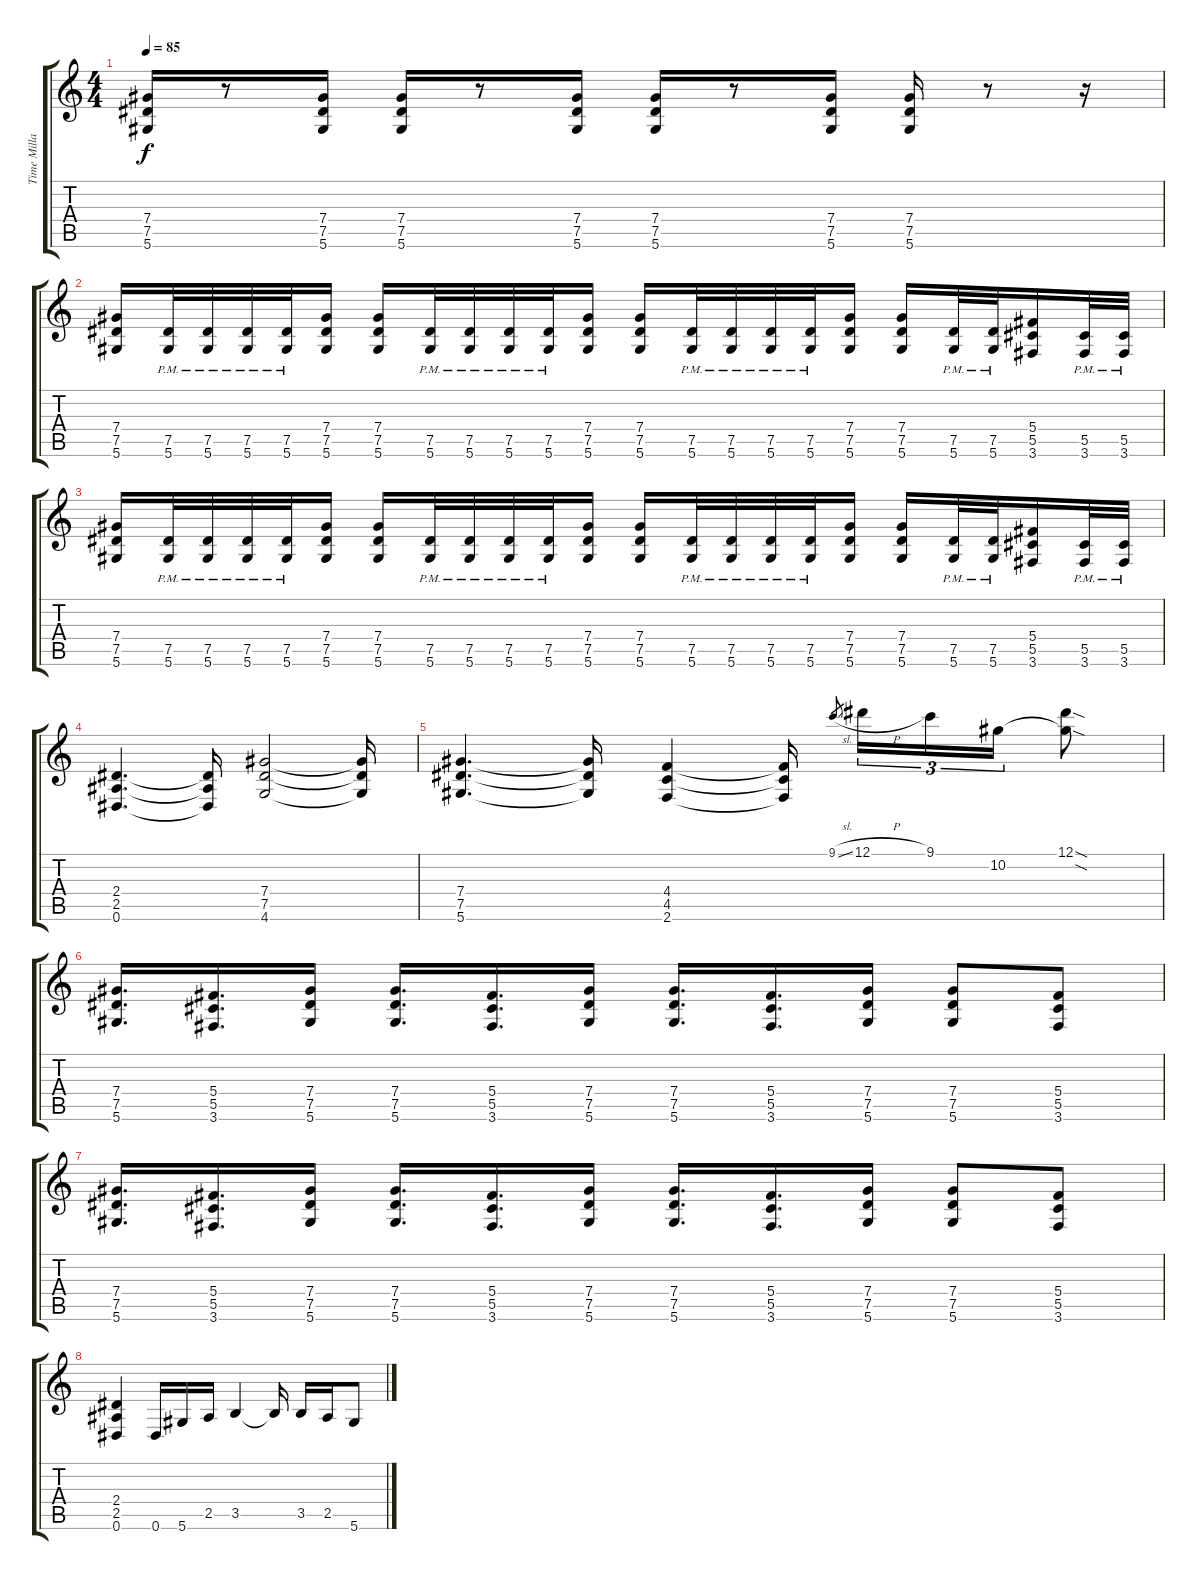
\track ("Time Millar" "Time Milla") {instrument distortionguitar}
\staff {score tabs}
\tuning (Eb4 Bb3 Gb3 Db3 Ab2 Eb2) {hide}
\ts (4 4)
\tempo 85
\clef g2
\ks c
(7.4 7.5 5.6).16{dy f} r.8 (7.4 7.5 5.6).16 (7.4 7.5 5.6).16 r.8 (7.4 7.5 5.6).16 (7.4 7.5 5.6).16 r.8 (7.4 7.5 5.6).16 (7.4 7.5 5.6).16 r.8 r.16 |
(7.4 7.5 5.6).16 (7.5{pm} 5.6{pm}).32 (7.5{pm} 5.6{pm}).32 (7.5{pm} 5.6{pm}).32 (7.5{pm} 5.6{pm}).32 (7.4 7.5 5.6).16 (7.4 7.5 5.6).16 (7.5{pm} 5.6{pm}).32 (7.5{pm} 5.6{pm}).32 (7.5{pm} 5.6{pm}).32 (7.5{pm} 5.6{pm}).32 (7.4 7.5 5.6).16 (7.4 7.5 5.6).16 (7.5{pm} 5.6{pm}).32 (7.5{pm} 5.6{pm}).32 (7.5{pm} 5.6{pm}).32 (7.5{pm} 5.6{pm}).32 (7.4 7.5 5.6).16 (7.4 7.5 5.6).16 (7.5{pm} 5.6{pm}).32 (7.5{pm} 5.6{pm}).32 (5.4 5.5 3.6).16 (5.5{pm} 3.6{pm}).32 (5.5{pm} 3.6{pm}).32 |
(7.4 7.5 5.6).16 (7.5{pm} 5.6{pm}).32 (7.5{pm} 5.6{pm}).32 (7.5{pm} 5.6{pm}).32 (7.5{pm} 5.6{pm}).32 (7.4 7.5 5.6).16 (7.4 7.5 5.6).16 (7.5{pm} 5.6{pm}).32 (7.5{pm} 5.6{pm}).32 (7.5{pm} 5.6{pm}).32 (7.5{pm} 5.6{pm}).32 (7.4 7.5 5.6).16 (7.4 7.5 5.6).16 (7.5{pm} 5.6{pm}).32 (7.5{pm} 5.6{pm}).32 (7.5{pm} 5.6{pm}).32 (7.5{pm} 5.6{pm}).32 (7.4 7.5 5.6).16 (7.4 7.5 5.6).16 (7.5{pm} 5.6{pm}).32 (7.5{pm} 5.6{pm}).32 (5.4 5.5 3.6).16 (5.5{pm} 3.6{pm}).32 (5.5{pm} 3.6{pm}).32 |
(2.4 2.5 0.6).4{d} (2.4{t} 2.5{t} 0.6{t}).16 (7.4 7.5 4.6).2 (7.4{t} 7.5{t} 4.6{t}).16 |
(7.4 7.5 5.6).4{d} (7.4{t} 7.5{t} 5.6{t}).16 (4.4 4.5 2.6).4 (4.4{t} 4.5{t} 2.6{t}).16 9.1{sl}.8{gr} 12.1{h}.16{tu (3 2)} 9.1.16{tu (3 2)} 10.2.16{tu (3 2)} (12.1{sod} 10.2{sod t}).8 |
(7.4 7.5 5.6).16{d} (5.4 5.5 3.6).16{d} (7.4 7.5 5.6).16 (7.4 7.5 5.6).16{d} (5.4 5.5 3.6).16{d} (7.4 7.5 5.6).16 (7.4 7.5 5.6).16{d} (5.4 5.5 3.6).16{d} (7.4 7.5 5.6).16 (7.4 7.5 5.6).8 (5.4 5.5 3.6).8 |
(7.4 7.5 5.6).16{d} (5.4 5.5 3.6).16{d} (7.4 7.5 5.6).16 (7.4 7.5 5.6).16{d} (5.4 5.5 3.6).16{d} (7.4 7.5 5.6).16 (7.4 7.5 5.6).16{d} (5.4 5.5 3.6).16{d} (7.4 7.5 5.6).16 (7.4 7.5 5.6).8 (5.4 5.5 3.6).8 |
(2.4 2.5 0.6).4 0.6.16 5.6.16 2.5.16 3.5.4 3.5{t}.16 3.5.16 2.5.16 5.6.8
